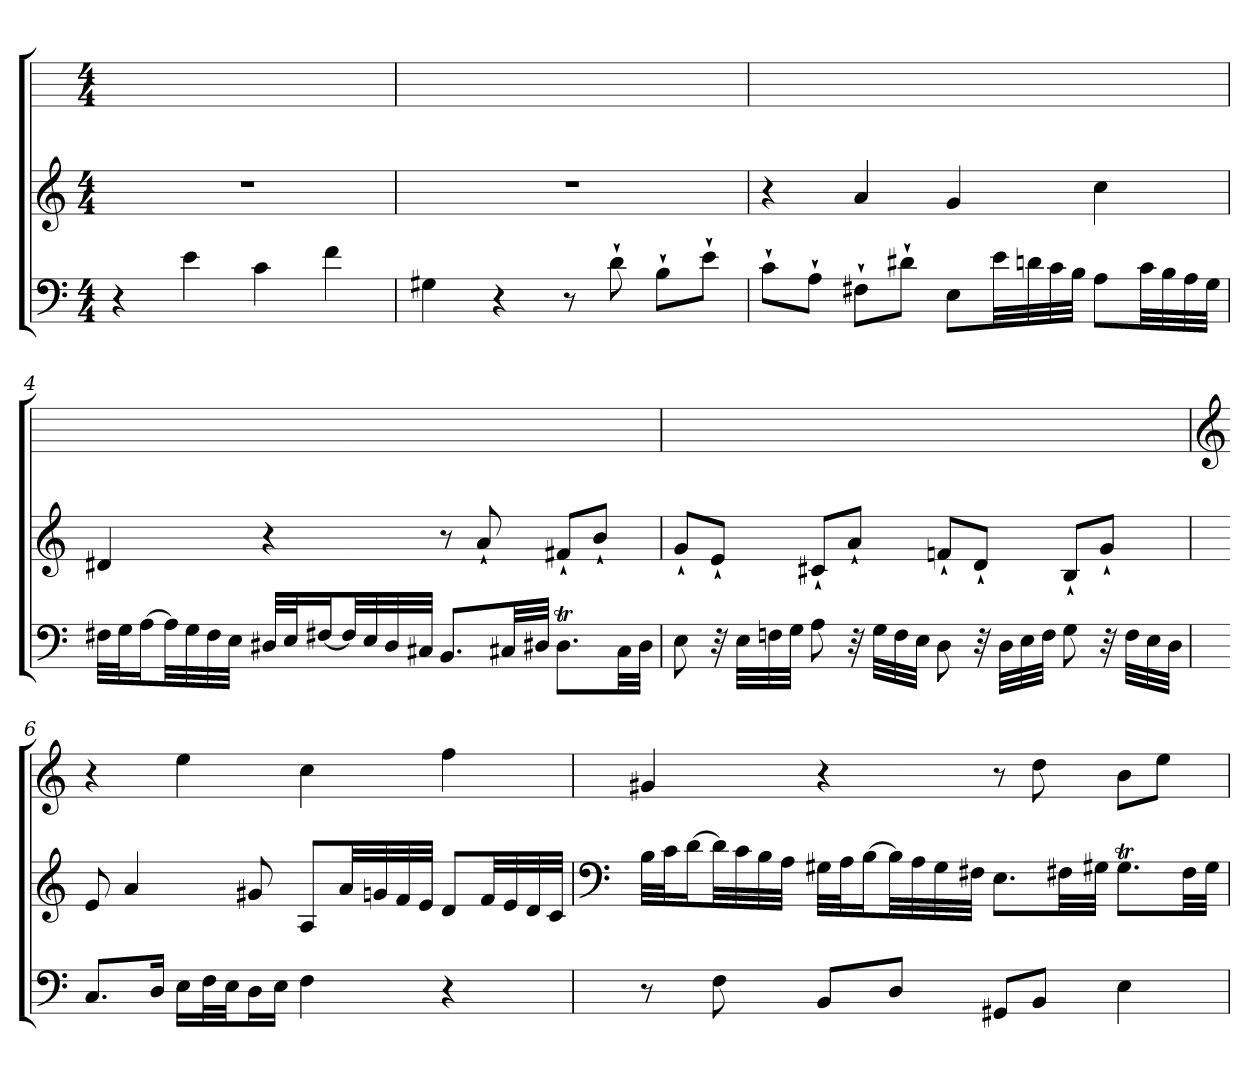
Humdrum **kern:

**kern	**kern	**kern
*part3	*part2	*part1
*staff3	*staff2	*staff1
*clefF4	*clefG2	*
*M4/4	*M4/4	*M4/4
*MM56	*MM56	*MM56
=1	=1	=1
4r	1r	1ryy
4e	.	.
4c	.	.
4f	.	.
=2	=2	=2
4G#X	1r	1ryy
4r	.	.
8r	.	.
8d`	.	.
8B`\L	.	.
8e`\J	.	.
=3	=3	=3
8c`\L	4r	1ryy
8A`\J	.	.
8F#X`\L	4a	.
8d#X`\J	.	.
8E\L	4g	.
32e\LL	.	.
32dn\	.	.
32c\	.	.
32B\JJJ	.	.
8A\L	4cc	.
32c\LL	.	.
32B\	.	.
32A\	.	.
32G\JJJ	.	.
=4	=4	=4
32F#X\LLL	4d#X	1ryy
32G\J	.	.
[16A\J	.	.
32A\LL]	.	.
32G\	.	.
32F#\	.	.
32E\JJJ	.	.
32D#X/LLL	4r	.
32E/J	.	.
[16F#X/J	.	.
32F#/LL]	.	.
32E/	.	.
32D#/	.	.
32C#X/JJJ	.	.
8.BB/L	8r	.
.	8a`	.
32C#X/LL	.	.
32D#X/JJJ	.	.
8.D#t\L	8f#X`/L	.
.	8b`/J	.
32C#\LL	.	.
32D#\JJJ	.	.
=5	=5	=5
8E	8g`/L	1ryy
32r	8e`/J	.
32E\LLL	.	.
32Fn\	.	.
32G\JJJ	.	.
8A	8c#X`/L	.
32r	8a`/J	.
32G\LLL	.	.
32F\	.	.
32E\JJJ	.	.
8D	8fn`/L	.
32r	8d`/J	.
32D\LLL	.	.
32E\	.	.
32F\JJJ	.	.
8G	8B`/L	.
32r	8g`/J	.
32F\LLL	.	.
32E\	.	.
32D\JJJ	.	.
=6	=6	=6
*	*	*clefG2
8.C/L	8e	4r
.	4a	.
16D/Jk	.	.
16E\LL	.	4ee
32F\L	.	.
32E\JJ	.	.
16D\L	8g#X	.
16E\JJ	.	.
4F	8A/L	4cc
.	32a/LL	.
.	32gn/	.
.	32f/	.
.	32e/JJJ	.
4r	8d/L	4ff
.	32f/LL	.
.	32e/	.
.	32d/	.
.	32c/JJJ	.
=7	=7	=7
*	*clefF4	*
8r	32B\LLL	4g#X
.	32c\J	.
.	[16d\J	.
8F	32d\LL]	.
.	32c\	.
.	32B\	.
.	32A\JJJ	.
8BB/L	32G#X\LLL	4r
.	32A\J	.
.	[16B\J	.
8D/J	32B\LL]	.
.	32A\	.
.	32G#\	.
.	32F#X\JJJ	.
8GG#X/L	8.E\L	8r
8BB/J	.	8dd
.	32F#X\LL	.
.	32G#X\JJJ	.
4E	8.G#t\L	8b\L
.	.	8ee\J
.	32F#\LL	.
.	32G#\JJJ	.
=	=	=
*-	*-	*-
